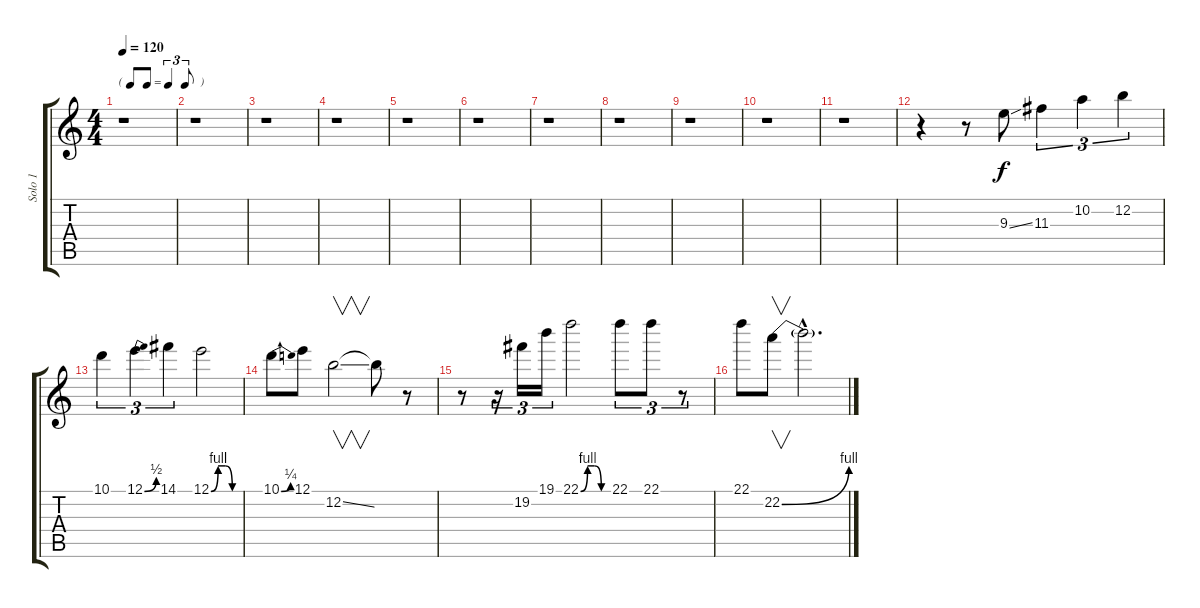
\track ("Solo 1" "Solo 1") {instrument distortionguitar}
\staff {score tabs}
\tuning (E4 B3 G3 D3 A2 E2) {hide}
\ts (4 4)
\tf triplet8th
\tempo 120
\clef g2
\ks c
r.1{dy f} |
r.1 |
r.1 |
r.1 |
r.1 |
r.1 |
r.1 |
r.1 |
r.1 |
r.1 |
r.1 |
r.4 r.8 9.3{ss}.8 11.3.4{tu (3 2)} 10.2.4{tu (3 2)} 12.2.4{tu (3 2)} |
10.1.4{tu (3 2)} 12.1{be (bend 0 0 60 2)}.4{tu (3 2)} 14.1.4{tu (3 2)} 12.1{be (custom 0 0 15 4 30 4 45 0 60 0)}.2 |
10.1{be (bend 0 0 60 1)}.8 12.1.8 12.2{ss}.2{v} 12.2{t}.8 r.8 |
r.8 r.16{tu (3 2)} 19.2.16{tu (3 2)} 19.1.16{tu (3 2)} 22.1{be (custom 0 0 15 4 30 4 45 0 60 0)}.2 22.1.8{tu (3 2)} 22.1.8{tu (3 2)} r.8{tu (3 2)} |
22.1.8 22.2{be (bend 0 0 60 4)}.8{v} 22.2{hac t}.2{d}
